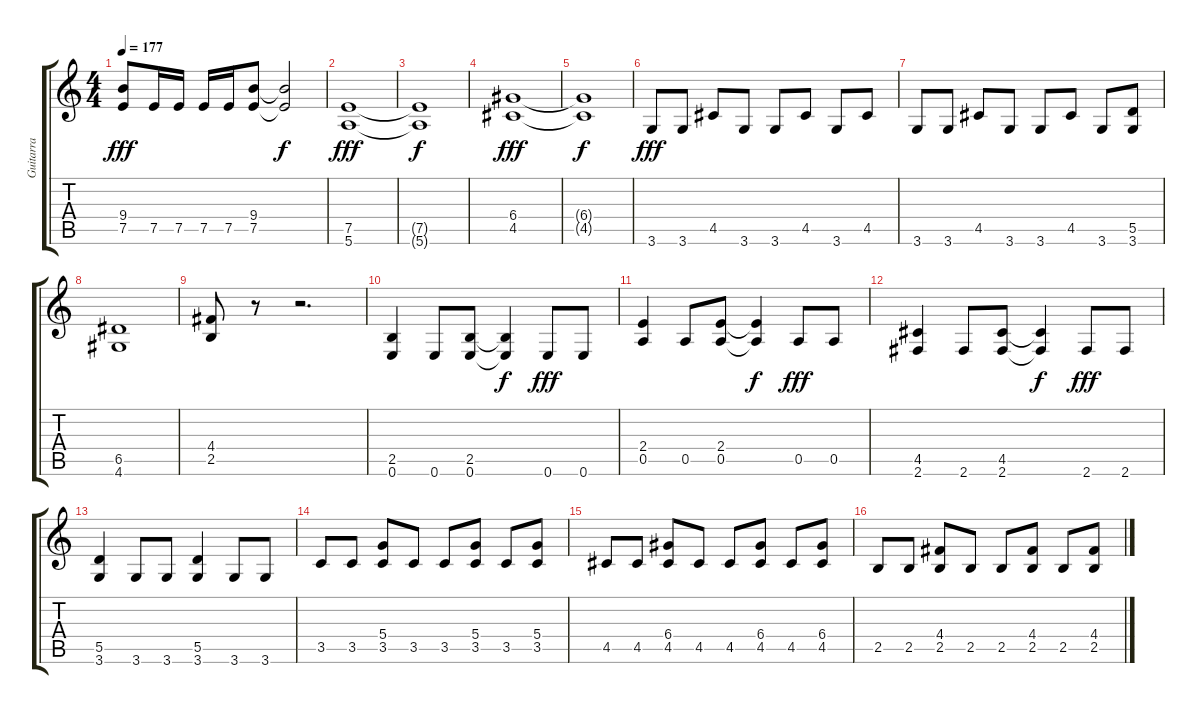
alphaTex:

\track ("Guitarra" "Guitarra") {instrument distortionguitar}
\staff {score tabs}
\tuning (E4 B3 G3 D3 A2 E2) {hide}
\ts (4 4)
\tempo 177
\clef g2
\ks c
(9.4 7.5).8{dy fff} 7.5.16 7.5.16 7.5.16 7.5.16 (9.4 7.5).8 (9.4{t} 7.5{t}).2{dy f} |
(7.5 5.6).1{dy fff} |
(7.5{t} 5.6{t}).1{dy f} |
(6.4 4.5).1{dy fff} |
(6.4{t} 4.5{t}).1{dy f} |
3.6.8{dy fff} 3.6.8 4.5.8 3.6.8 3.6.8 4.5.8 3.6.8 4.5.8 |
3.6.8 3.6.8 4.5.8 3.6.8 3.6.8 4.5.8 3.6.8 (5.5 3.6).8 |
(6.5 4.6).1 |
(4.4 2.5).8 r.8 r.2{d} |
(2.5 0.6).4 0.6.8 (2.5 0.6).8 (2.5{t} 0.6{t}).4{dy f} 0.6.8{dy fff} 0.6.8 |
(2.4 0.5).4 0.5.8 (2.4 0.5).8 (2.4{t} 0.5{t}).4{dy f} 0.5.8{dy fff} 0.5.8 |
(4.5 2.6).4 2.6.8 (4.5 2.6).8 (4.5{t} 2.6{t}).4{dy f} 2.6.8{dy fff} 2.6.8 |
(5.5 3.6).4 3.6.8 3.6.8 (5.5 3.6).4 3.6.8 3.6.8 |
3.5.8 3.5.8 (5.4 3.5).8 3.5.8 3.5.8 (5.4 3.5).8 3.5.8 (5.4 3.5).8 |
4.5.8 4.5.8 (6.4 4.5).8 4.5.8 4.5.8 (6.4 4.5).8 4.5.8 (6.4 4.5).8 |
2.5.8 2.5.8 (4.4 2.5).8 2.5.8 2.5.8 (4.4 2.5).8 2.5.8 (4.4 2.5).8
